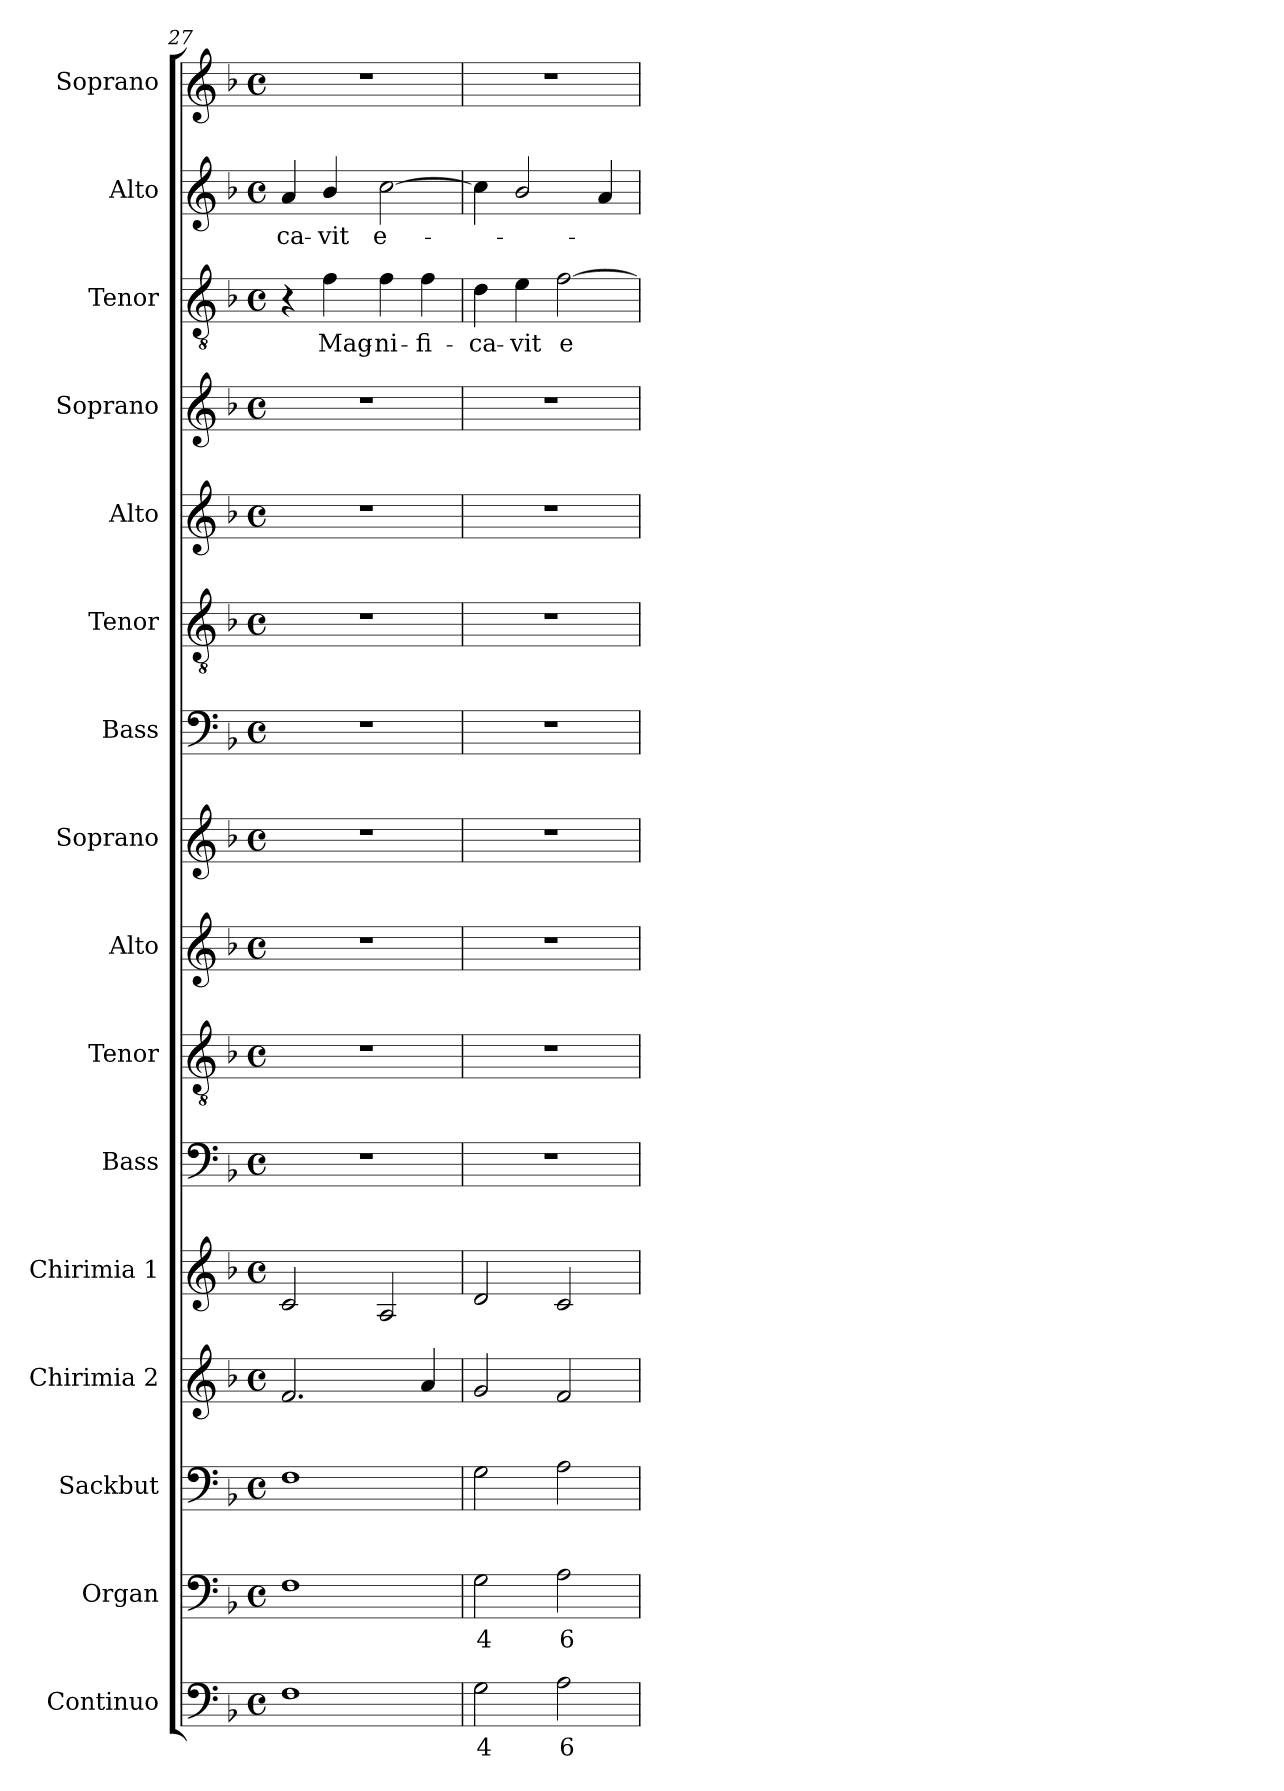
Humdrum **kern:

**kern	**text	**kern	**text	**kern	**kern	**kern	**kern	**kern	**kern	**kern	**kern	**kern	**kern	**kern	**kern	**text	**kern	**text	**kern
*part16	*part16	*part15	*part15	*part14	*part13	*part12	*part11	*part10	*part9	*part8	*part7	*part6	*part5	*part4	*part3	*part3	*part2	*part2	*part1
*staff16	*staff16	*staff15	*staff15	*staff14	*staff13	*staff12	*staff11	*staff10	*staff9	*staff8	*staff7	*staff6	*staff5	*staff4	*staff3	*staff3	*staff2	*staff2	*staff1
*I"Continuo	*	*I"Organ	*	*I"Sackbut	*I"Chirimia 2	*I"Chirimia 1	*I"Bass	*I"Tenor	*I"Alto	*I"Soprano	*I"Bass	*I"Tenor	*I"Alto	*I"Soprano	*I"Tenor	*	*I"Alto	*	*I"Soprano
*I'Cont.	*	*I'Org.	*	*I'Sbt.	*I'Chi.	*I'Chi.	*I'B.	*I'T.	*I'A.	*I'S.	*I'B.	*I'T.	*I'A.	*I'S.	*I'T.	*	*I'A.	*	*I'S.
*clefF4	*	*clefF4	*	*clefF4	*clefG2	*clefG2	*clefF4	*clefGv2	*clefG2	*clefG2	*clefF4	*clefGv2	*clefG2	*clefG2	*clefGv2	*	*clefG2	*	*clefG2
*	*	*	*	*	*	*	*	*ITrd7c12	*	*	*	*ITrd7c12	*	*	*ITrd7c12	*	*	*	*
*k[b-]	*	*k[b-]	*	*k[b-]	*k[b-]	*k[b-]	*k[b-]	*k[b-]	*k[b-]	*k[b-]	*k[b-]	*k[b-]	*k[b-]	*k[b-]	*k[b-]	*	*k[b-]	*	*k[b-]
*F:	*	*F:	*	*F:	*F:	*F:	*F:	*F:	*F:	*F:	*F:	*F:	*F:	*F:	*F:	*	*F:	*	*F:
*M4/4	*	*M4/4	*	*M4/4	*M4/4	*M4/4	*M4/4	*M4/4	*M4/4	*M4/4	*M4/4	*M4/4	*M4/4	*M4/4	*M4/4	*	*M4/4	*	*M4/4
*met(c)	*	*met(c)	*	*met(c)	*met(c)	*met(c)	*met(c)	*met(c)	*met(c)	*met(c)	*met(c)	*met(c)	*met(c)	*met(c)	*met(c)	*	*met(c)	*	*met(c)
=27	=27	=27	=27	=27	=27	=27	=27	=27	=27	=27	=27	=27	=27	=27	=27	=27	=27	=27	=27
!	!	!	!	!	!	!	!	!	!	!	!	!	!	!	!	!	!	!LO:LY:b:color=#000000	!
1Fi	.	1Fi	.	1Fi	2.fi/	2ci/	1r	1r	1r	1r	1r	1r	1r	1r	4r	.	4ai/	-ca-	1r
!	!	!	!	!	!	!	!	!	!	!	!	!	!	!	!	!LO:LY:b:color=#000000	!	!	!
!	!	!	!	!	!	!	!	!	!	!	!	!	!	!	!	!	!	!LO:LY:b:color=#000000	!
.	.	.	.	.	.	.	.	.	.	.	.	.	.	.	4Fi\	Mag-	4b-i/	-vit	.
!	!	!	!	!	!	!	!	!	!	!	!	!	!	!	!	!LO:LY:b:color=#000000	!	!	!
!	!	!	!	!	!	!	!	!	!	!	!	!	!	!	!	!	!	!LO:LY:b:color=#000000	!
.	.	.	.	.	.	2Ai/	.	.	.	.	.	.	.	.	4Fi\	-ni-	[2cci\	e-	.
!	!	!	!	!	!	!	!	!	!	!	!	!	!	!	!	!LO:LY:b:color=#000000	!	!	!
.	.	.	.	.	4ai/	.	.	.	.	.	.	.	.	.	4Fi\	-fi-	.	.	.
=28	=28	=28	=28	=28	=28	=28	=28	=28	=28	=28	=28	=28	=28	=28	=28	=28	=28	=28	=28
!	!LO:LY:b:color=#000000	!	!	!	!	!	!	!	!	!	!	!	!	!	!	!	!	!	!
!	!	!	!LO:LY:b:color=#000000	!	!	!	!	!	!	!	!	!	!	!	!	!	!	!	!
!	!	!	!	!	!	!	!	!	!	!	!	!	!	!	!	!LO:LY:b:color=#000000	!	!	!
2Gi\	4	2Gi\	4	2Gi\	2gi/	2di/	1r	1r	1r	1r	1r	1r	1r	1r	4Di\	-ca-	4cci\]	.	1r
!	!	!	!	!	!	!	!	!	!	!	!	!	!	!	!	!LO:LY:b:color=#000000	!	!	!
.	.	.	.	.	.	.	.	.	.	.	.	.	.	.	4Ei\	-vit	2b-i/	.	.
!	!LO:LY:b:color=#000000	!	!	!	!	!	!	!	!	!	!	!	!	!	!	!	!	!	!
!	!	!	!LO:LY:b:color=#000000	!	!	!	!	!	!	!	!	!	!	!	!	!	!	!	!
!	!	!	!	!	!	!	!	!	!	!	!	!	!	!	!	!LO:LY:b:color=#000000	!	!	!
2Ai\	6	2Ai\	6	2Ai\	2fi/	2ci/	.	.	.	.	.	.	.	.	[2Fi\	e-	.	.	.
.	.	.	.	.	.	.	.	.	.	.	.	.	.	.	.	.	4ai/	.	.
=	=	=	=	=	=	=	=	=	=	=	=	=	=	=	=	=	=	=	=
*-	*-	*-	*-	*-	*-	*-	*-	*-	*-	*-	*-	*-	*-	*-	*-	*-	*-	*-	*-
